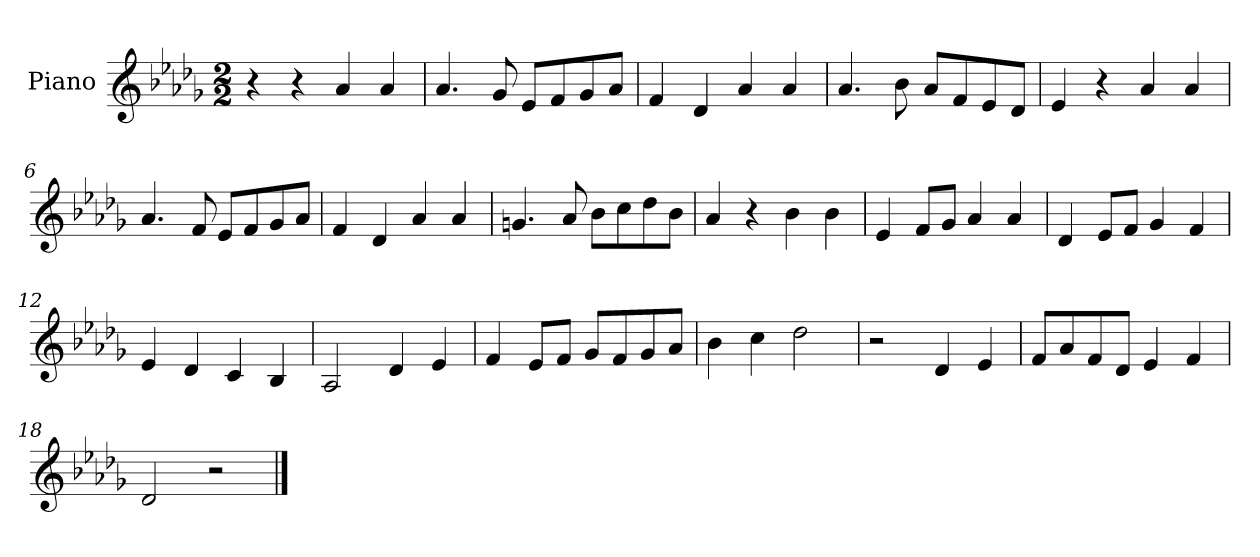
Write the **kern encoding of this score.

**kern
*part1
*staff1
*I"Piano
*I'Pno
*clefG2
*k[b-e-a-d-g-]
*D-:
*M2/2
=1
4r
4r
4a-/
4a-/
=2
4.a-/
8g-/
8e-/L
8f/
8g-/
8a-/J
=3
4f/
4d-/
4a-/
4a-/
=4
4.a-/
8b-\
8a-/L
8f/
8e-/
8d-/J
=5
4e-/
4r
4a-/
4a-/
=6
4.a-/
8f/
8e-/L
8f/
8g-/
8a-/J
=7
4f/
4d-/
4a-/
4a-/
=8
4.gn/
8a-/
8b-\L
8cc\
8dd-\
8b-\J
=9
4a-/
4r
4b-\
4b-\
=10
4e-/
8f/L
8g-/J
4a-/
4a-/
=11
4d-/
8e-/L
8f/J
4g-/
4f/
=12
4e-/
4d-/
4c/
4B-/
=13
2A-/
4d-/
4e-/
=14
4f/
8e-/L
8f/J
8g-/L
8f/
8g-/
8a-/J
=15
4b-\
4cc\
2dd-\
=16
2r
4d-/
4e-/
=17
8f/L
8a-/
8f/
8d-/J
4e-/
4f/
=18
2d-/
2r
==
*-
